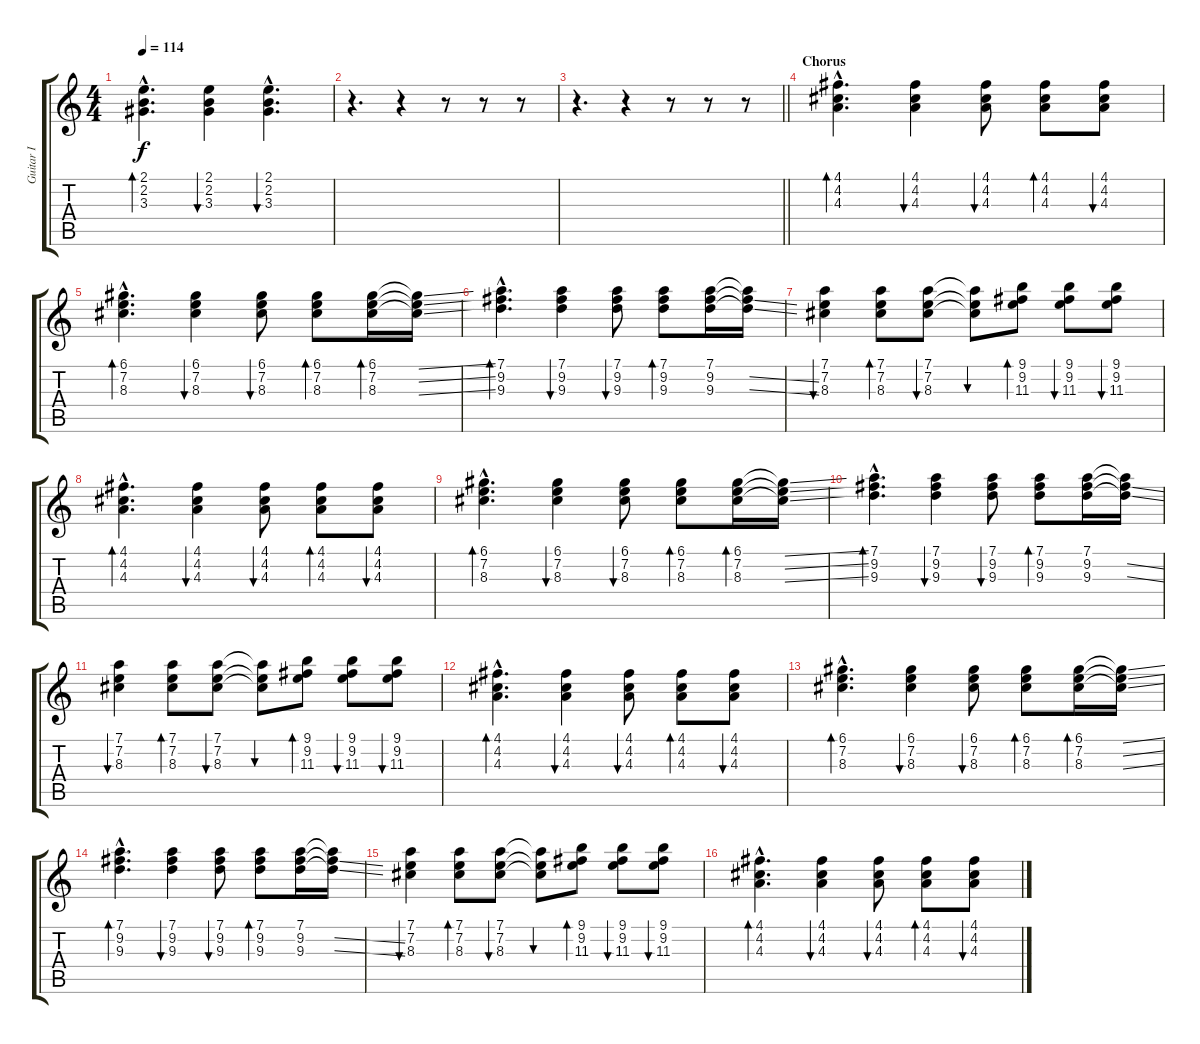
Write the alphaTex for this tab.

\track ("Guitar I" "Guitar I") {instrument acousticguitarnylon}
\staff {score tabs}
\tuning (D4 A3 F3 C3 G2 D2) {hide}
\ts (4 4)
\tempo 114
\clef g2
\ks c
(2.1{hac} 2.2{hac} 3.3{hac}).4{d bd 60 dy f} (2.1 2.2 3.3).4{bu 60} (2.1{hac} 2.2{hac} 3.3{hac}).4{d bu 60} |
r.4{d} r.4 r.8 r.8 r.8 |
\barLineRight lightlight
r.4{d} r.4 r.8 r.8 r.8 |
\section ("" "Chorus")
(4.1{hac} 4.2{hac} 4.3{hac}).4{d bd 60 balance 8} (4.1 4.2 4.3).4{bu 60} (4.1 4.2 4.3).8{bu 60} (4.1 4.2 4.3).8{bd 60} (4.1 4.2 4.3).8{bu 60} |
(6.1{hac} 7.2{hac} 8.3{hac}).4{d bd 60} (6.1 7.2 8.3).4{bu 60} (6.1 7.2 8.3).8{bu 60} (6.1 7.2 8.3).8{bd 60} (6.1 7.2 8.3).16{bd 60} (6.1{ss t} 7.2{ss t} 8.3{ss t}).16 |
(7.1{hac} 9.2{hac} 9.3{hac}).4{d bd 60} (7.1 9.2 9.3).4{bu 60} (7.1 9.2 9.3).8{bu 60} (7.1 9.2 9.3).8{bd 60} (7.1 9.2 9.3).16 (7.1{t} 9.2{ss t} 9.3{ss t}).16 |
(7.1 7.2 8.3).4{bu 60} (7.1 7.2 8.3).8{bd 60} (7.1 7.2 8.3).8{bu 60} (7.1{t} 7.2{t} 8.3{t}).8{bu 60} (9.1 9.2 11.3).8{bd 60} (9.1 9.2 11.3).8{bu 60} (9.1 9.2 11.3).8{bu 60} |
(4.1{hac} 4.2{hac} 4.3{hac}).4{d bd 60} (4.1 4.2 4.3).4{bu 60} (4.1 4.2 4.3).8{bu 60} (4.1 4.2 4.3).8{bd 60} (4.1 4.2 4.3).8{bu 60} |
(6.1{hac} 7.2{hac} 8.3{hac}).4{d bd 60} (6.1 7.2 8.3).4{bu 60} (6.1 7.2 8.3).8{bu 60} (6.1 7.2 8.3).8{bd 60} (6.1 7.2 8.3).16{bd 60} (6.1{ss t} 7.2{ss t} 8.3{ss t}).16 |
(7.1{hac} 9.2{hac} 9.3{hac}).4{d bd 60} (7.1 9.2 9.3).4{bu 60} (7.1 9.2 9.3).8{bu 60} (7.1 9.2 9.3).8{bd 60} (7.1 9.2 9.3).16 (7.1{t} 9.2{ss t} 9.3{ss t}).16 |
(7.1 7.2 8.3).4{bu 60} (7.1 7.2 8.3).8{bd 60} (7.1 7.2 8.3).8{bu 60} (7.1{t} 7.2{t} 8.3{t}).8{bu 60} (9.1 9.2 11.3).8{bd 60} (9.1 9.2 11.3).8{bu 60} (9.1 9.2 11.3).8{bu 60} |
(4.1{hac} 4.2{hac} 4.3{hac}).4{d bd 60} (4.1 4.2 4.3).4{bu 60} (4.1 4.2 4.3).8{bu 60} (4.1 4.2 4.3).8{bd 60} (4.1 4.2 4.3).8{bu 60} |
(6.1{hac} 7.2{hac} 8.3{hac}).4{d bd 60} (6.1 7.2 8.3).4{bu 60} (6.1 7.2 8.3).8{bu 60} (6.1 7.2 8.3).8{bd 60} (6.1 7.2 8.3).16{bd 60} (6.1{ss t} 7.2{ss t} 8.3{ss t}).16 |
(7.1{hac} 9.2{hac} 9.3{hac}).4{d bd 60} (7.1 9.2 9.3).4{bu 60} (7.1 9.2 9.3).8{bu 60} (7.1 9.2 9.3).8{bd 60} (7.1 9.2 9.3).16 (7.1{t} 9.2{ss t} 9.3{ss t}).16 |
(7.1 7.2 8.3).4{bu 60} (7.1 7.2 8.3).8{bd 60} (7.1 7.2 8.3).8{bu 60} (7.1{t} 7.2{t} 8.3{t}).8{bu 60} (9.1 9.2 11.3).8{bd 60} (9.1 9.2 11.3).8{bu 60} (9.1 9.2 11.3).8{bu 60} |
(4.1{hac} 4.2{hac} 4.3{hac}).4{d bd 60} (4.1 4.2 4.3).4{bu 60} (4.1 4.2 4.3).8{bu 60} (4.1 4.2 4.3).8{bd 60} (4.1 4.2 4.3).8{bu 60}
